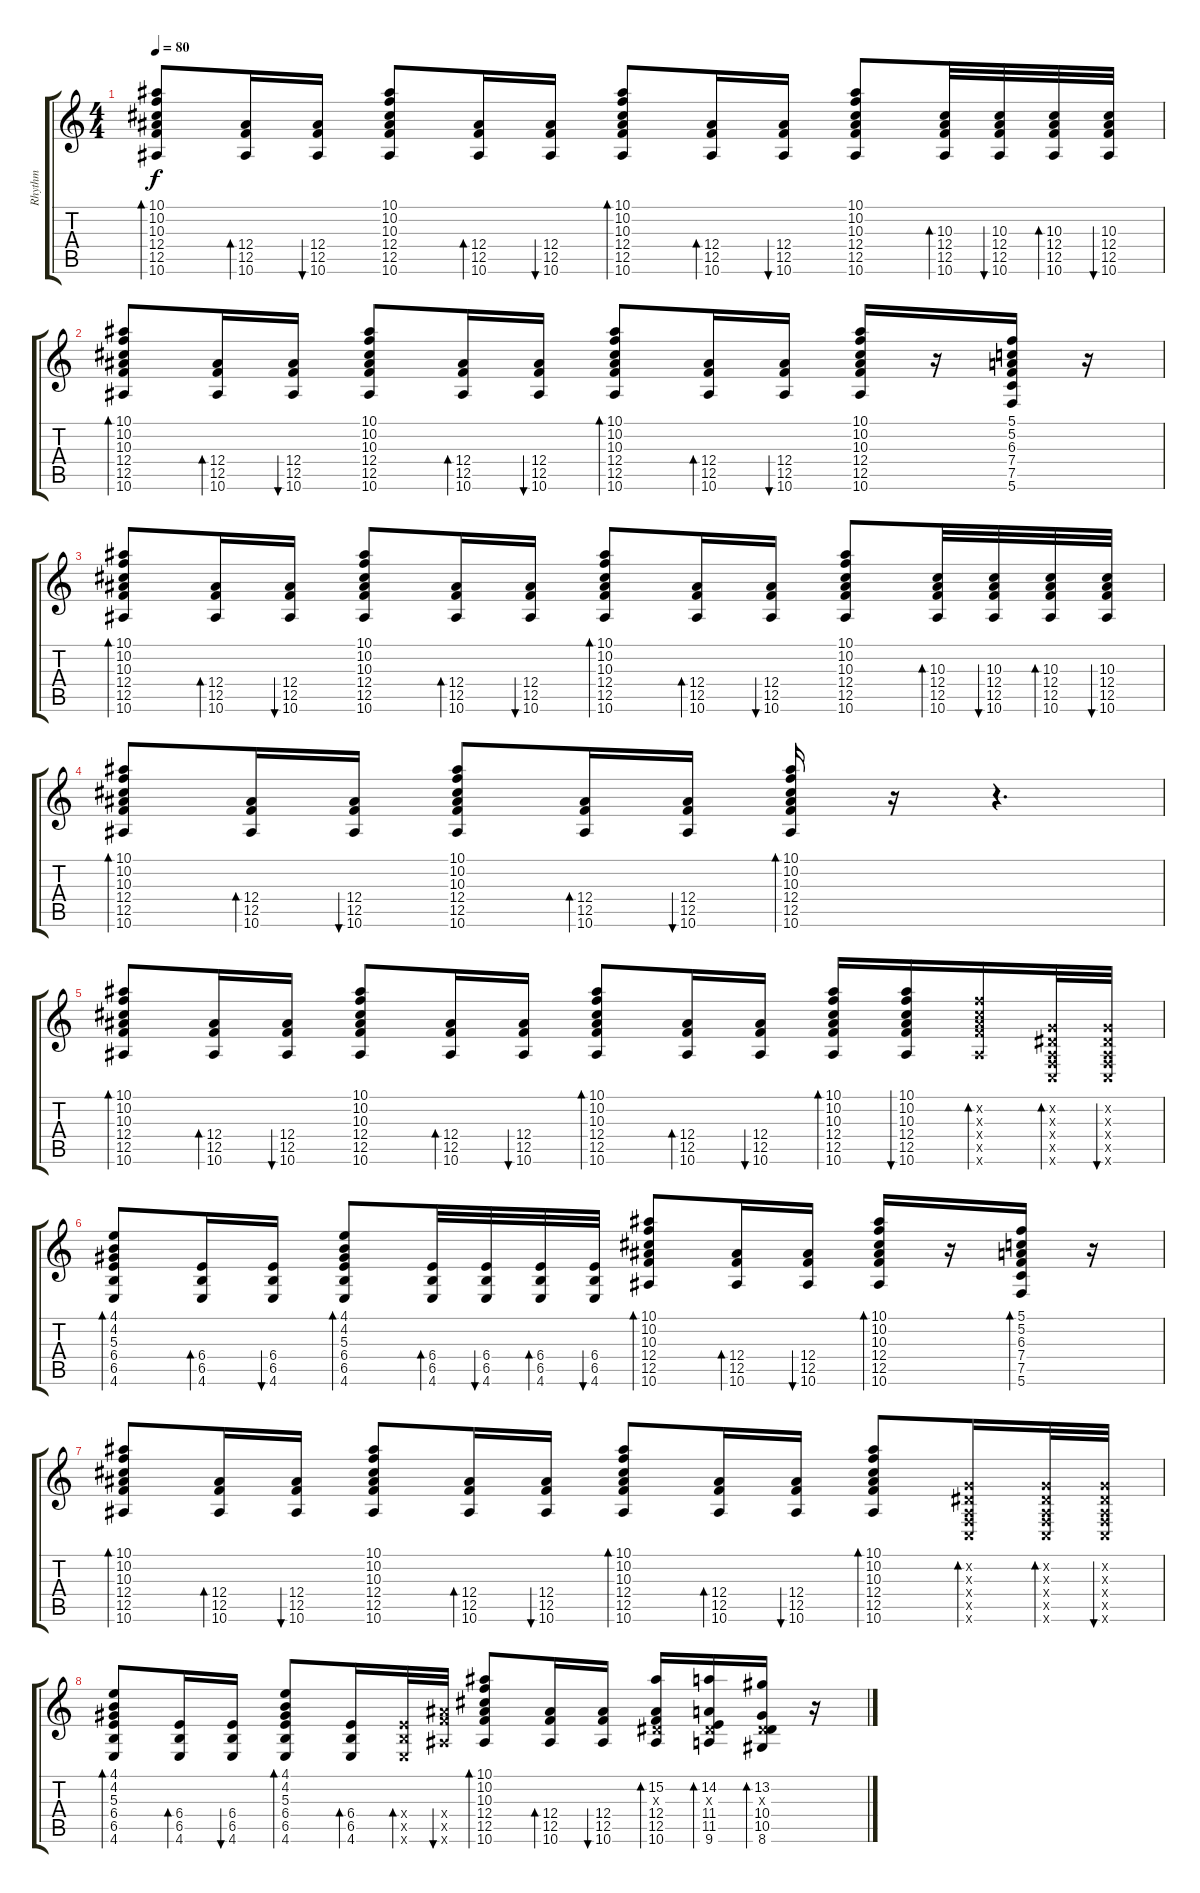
\track ("Rhythm" "Rhythm") {instrument acousticguitarsteel}
\staff {score tabs}
\tuning (C4 G3 Eb3 Bb2 F2 C2) {hide}
\ts (4 4)
\tempo 80
\clef g2
\ks c
(10.1 10.2 10.3 12.4 12.5 10.6).8{bd 30 dy f instrument acousticguitarsteel} (12.4 12.5 10.6).16{bd 30} (12.4 12.5 10.6).16{bu 30} (10.1 10.2 10.3 12.4 12.5 10.6).8 (12.4 12.5 10.6).16{bd 30} (12.4 12.5 10.6).16{bu 30} (10.1 10.2 10.3 12.4 12.5 10.6).8{bd 30} (12.4 12.5 10.6).16{bd 30} (12.4 12.5 10.6).16{bu 30} (10.1 10.2 10.3 12.4 12.5 10.6).8 (10.3 12.4 12.5 10.6).32{bd 30} (10.3 12.4 12.5 10.6).32{bu 30} (10.3 12.4 12.5 10.6).32{bd 30} (10.3 12.4 12.5 10.6).32{bu 30} |
(10.1 10.2 10.3 12.4 12.5 10.6).8{bd 30} (12.4 12.5 10.6).16{bd 30} (12.4 12.5 10.6).16{bu 30} (10.1 10.2 10.3 12.4 12.5 10.6).8 (12.4 12.5 10.6).16{bd 30} (12.4 12.5 10.6).16{bu 30} (10.1 10.2 10.3 12.4 12.5 10.6).8{bd 30} (12.4 12.5 10.6).16{bd 30} (12.4 12.5 10.6).16{bu 30} (10.1 10.2 10.3 12.4 12.5 10.6).16 r.16 (5.1 5.2 6.3 7.4 7.5 5.6).16 r.16 |
(10.1 10.2 10.3 12.4 12.5 10.6).8{bd 30} (12.4 12.5 10.6).16{bd 30} (12.4 12.5 10.6).16{bu 30} (10.1 10.2 10.3 12.4 12.5 10.6).8 (12.4 12.5 10.6).16{bd 30} (12.4 12.5 10.6).16{bu 30} (10.1 10.2 10.3 12.4 12.5 10.6).8{bd 30} (12.4 12.5 10.6).16{bd 30} (12.4 12.5 10.6).16{bu 30} (10.1 10.2 10.3 12.4 12.5 10.6).8 (10.3 12.4 12.5 10.6).32{bd 30} (10.3 12.4 12.5 10.6).32{bu 30} (10.3 12.4 12.5 10.6).32{bd 30} (10.3 12.4 12.5 10.6).32{bu 30} |
(10.1 10.2 10.3 12.4 12.5 10.6).8{bd 30} (12.4 12.5 10.6).16{bd 30} (12.4 12.5 10.6).16{bu 30} (10.1 10.2 10.3 12.4 12.5 10.6).8 (12.4 12.5 10.6).16{bd 30} (12.4 12.5 10.6).16{bu 30} (10.1 10.2 10.3 12.4 12.5 10.6).16{bd 30} r.16 r.4{d} |
(10.1 10.2 10.3 12.4 12.5 10.6).8{bd 30} (12.4 12.5 10.6).16{bd 30} (12.4 12.5 10.6).16{bu 30} (10.1 10.2 10.3 12.4 12.5 10.6).8 (12.4 12.5 10.6).16{bd 30} (12.4 12.5 10.6).16{bu 30} (10.1 10.2 10.3 12.4 12.5 10.6).8{bd 30} (12.4 12.5 10.6).16{bd 30} (12.4 12.5 10.6).16{bu 30} (10.1 10.2 10.3 12.4 12.5 10.6).16{bd 30} (10.1 10.2 10.3 12.4 12.5 10.6).16{bu 30} (10.2{x} 10.3{x} 12.4{x} 12.5{x} 10.6{x}).16{bd 30} (0.2{x} 0.3{x} 0.4{x} 0.5{x} 0.6{x}).32{bd 30} (0.2{x} 0.3{x} 0.4{x} 0.5{x} 0.6{x}).32{bu 30} |
(4.1 4.2 5.3 6.4 6.5 4.6).8{bd 30} (6.4 6.5 4.6).16{bd 30} (6.4 6.5 4.6).16{bu 30} (4.1 4.2 5.3 6.4 6.5 4.6).8{bd 30} (6.4 6.5 4.6).32{bd 30} (6.4 6.5 4.6).32{bu 30} (6.4 6.5 4.6).32{bd 30} (6.4 6.5 4.6).32{bu 30} (10.1 10.2 10.3 12.4 12.5 10.6).8{bd 30} (12.4 12.5 10.6).16{bd 30} (12.4 12.5 10.6).16{bu 30} (10.1 10.2 10.3 12.4 12.5 10.6).16{bd 30} r.16 (5.1 5.2 6.3 7.4 7.5 5.6).16{bd 30} r.16 |
(10.1 10.2 10.3 12.4 12.5 10.6).8{bd 30} (12.4 12.5 10.6).16{bd 30} (12.4 12.5 10.6).16{bu 30} (10.1 10.2 10.3 12.4 12.5 10.6).8 (12.4 12.5 10.6).16{bd 30} (12.4 12.5 10.6).16{bu 30} (10.1 10.2 10.3 12.4 12.5 10.6).8{bd 30} (12.4 12.5 10.6).16{bd 30} (12.4 12.5 10.6).16{bu 30} (10.1 10.2 10.3 12.4 12.5 10.6).8{bd 30} (0.2{x} 0.3{x} 0.4{x} 0.5{x} 0.6{x}).16{bd 30} (0.2{x} 0.3{x} 0.4{x} 0.5{x} 0.6{x}).32{bd 30} (0.2{x} 0.3{x} 0.4{x} 0.5{x} 0.6{x}).32{bu 30} |
(4.1 4.2 5.3 6.4 6.5 4.6).8{bd 30} (6.4 6.5 4.6).16{bd 30} (6.4 6.5 4.6).16{bu 30} (4.1 4.2 5.3 6.4 6.5 4.6).8{bd 30} (6.4 6.5 4.6).16{bd 30} (6.4{x} 6.5{x} 4.6{x}).32{bd 30} (12.4{x} 12.5{x} 10.6{x}).32{bu 30} (10.1 10.2 10.3 12.4 12.5 10.6).8{bd 30} (12.4 12.5 10.6).16{bd 30} (12.4 12.5 10.6).16{bu 30} (15.2 0.3{x} 12.4 12.5 10.6).16{bd 30} (14.2 0.3{x} 11.4 11.5 9.6).16{bd 30} (13.2 0.3{x} 10.4 10.5 8.6).16{bd 30} r.16
